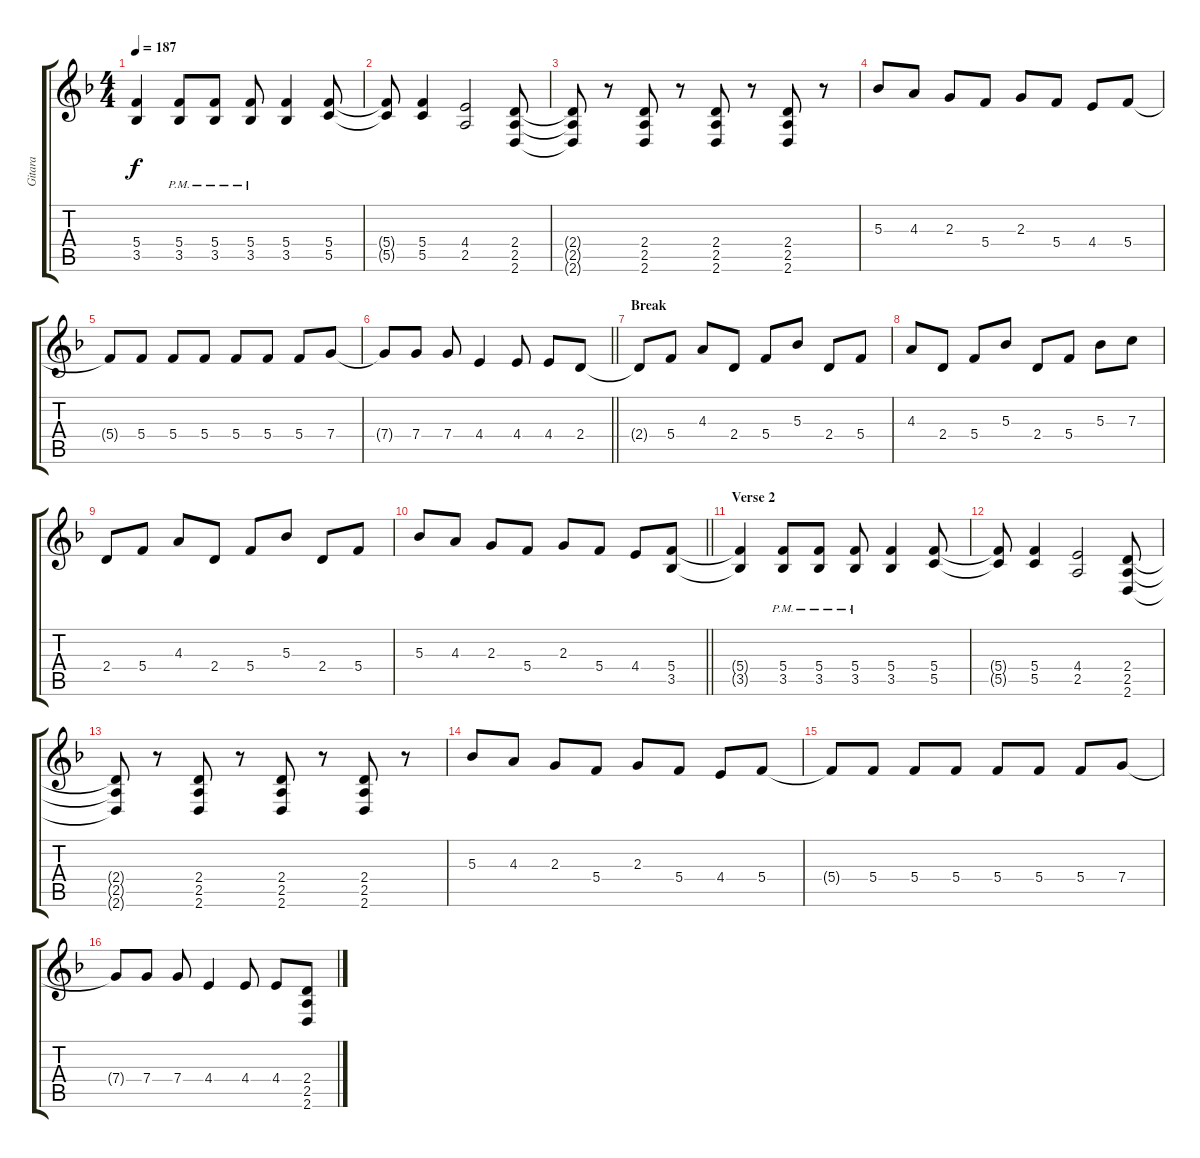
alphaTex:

\track ("Gitara" "Gitara") {instrument distortionguitar}
\staff {score tabs}
\tuning (D4 A3 F3 C3 G2 C2) {hide}
\ts (4 4)
\tempo 187
\clef g2
\ks dminor
(5.4{t} 3.5{t}).4{dy f} (5.4{pm} 3.5{pm}).8 (5.4{pm} 3.5{pm}).8 (5.4{pm} 3.5{pm}).8 (5.4 3.5).4 (5.4 5.5).8 |
(5.4{t} 5.5{t}).8 (5.4 5.5).4 (4.4 2.5).2 (2.4 2.5 2.6).8 |
(2.4{t} 2.5{t} 2.6{t}).8 r.8 (2.4 2.5 2.6).8 r.8 (2.4 2.5 2.6).8 r.8 (2.4 2.5 2.6).8 r.8 |
5.3.8 4.3.8 2.3.8 5.4.8 2.3.8 5.4.8 4.4.8 5.4.8 |
5.4{t}.8 5.4.8 5.4.8 5.4.8 5.4.8 5.4.8 5.4.8 7.4.8 |
\barLineRight lightlight
7.4{t}.8 7.4.8 7.4.8 4.4.4 4.4.8 4.4.8 2.4.8 |
\section ("" "Break")
2.4{t}.8 5.4.8 4.3.8 2.4.8 5.4.8 5.3.8 2.4.8 5.4.8 |
4.3.8 2.4.8 5.4.8 5.3.8 2.4.8 5.4.8 5.3.8 7.3.8 |
2.4.8 5.4.8 4.3.8 2.4.8 5.4.8 5.3.8 2.4.8 5.4.8 |
\barLineRight lightlight
5.3.8 4.3.8 2.3.8 5.4.8 2.3.8 5.4.8 4.4.8 (5.4 3.5).8 |
\section ("" "Verse 2")
(5.4{t} 3.5{t}).4 (5.4{pm} 3.5{pm}).8 (5.4{pm} 3.5{pm}).8 (5.4{pm} 3.5{pm}).8 (5.4 3.5).4 (5.4 5.5).8 |
(5.4{t} 5.5{t}).8 (5.4 5.5).4 (4.4 2.5).2 (2.4 2.5 2.6).8 |
(2.4{t} 2.5{t} 2.6{t}).8 r.8 (2.4 2.5 2.6).8 r.8 (2.4 2.5 2.6).8 r.8 (2.4 2.5 2.6).8 r.8 |
5.3.8 4.3.8 2.3.8 5.4.8 2.3.8 5.4.8 4.4.8 5.4.8 |
5.4{t}.8 5.4.8 5.4.8 5.4.8 5.4.8 5.4.8 5.4.8 7.4.8 |
7.4{t}.8 7.4.8 7.4.8 4.4.4 4.4.8 4.4.8 (2.4 2.5 2.6).8
